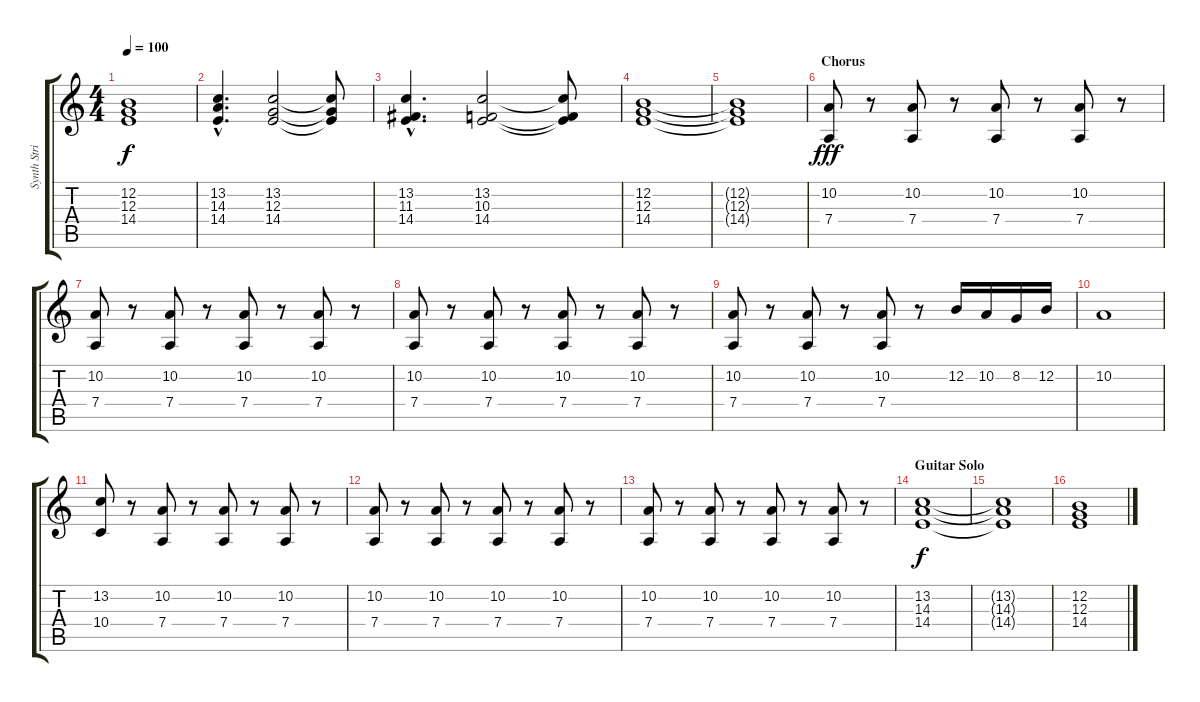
\track ("Synth Strings" "Synth Stri") {instrument stringensemble1}
\staff {score tabs}
\tuning (E4 B3 G3 D3 A2 E2) {hide}
\ts (4 4)
\tempo 100
\clef g2
\ks c
(12.2{t} 12.3{t} 14.4{t}).1{dy f} |
(13.2{hac} 14.3{hac} 14.4{hac}).4{d} (13.2 12.3 14.4).2 (13.2{t} 12.3{t} 14.4{t}).8 |
(13.2{hac} 11.3{hac} 14.4{hac}).4{d} (13.2 10.3 14.4).2 (13.2{t} 10.3{t} 14.4{t}).8 |
(12.2 12.3 14.4).1 |
(12.2{t} 12.3{t} 14.4{t}).1 |
\section ("" "Chorus")
(10.2 7.4).8{dy fff} r.8 (10.2 7.4).8 r.8 (10.2 7.4).8 r.8 (10.2 7.4).8 r.8 |
(10.2 7.4).8 r.8 (10.2 7.4).8 r.8 (10.2 7.4).8 r.8 (10.2 7.4).8 r.8 |
(10.2 7.4).8 r.8 (10.2 7.4).8 r.8 (10.2 7.4).8 r.8 (10.2 7.4).8 r.8 |
(10.2 7.4).8 r.8 (10.2 7.4).8 r.8 (10.2 7.4).8 r.8 12.2.16 10.2.16 8.2.16 12.2.16 |
10.2.1 |
(13.2 10.4).8 r.8 (10.2 7.4).8 r.8 (10.2 7.4).8 r.8 (10.2 7.4).8 r.8 |
(10.2 7.4).8 r.8 (10.2 7.4).8 r.8 (10.2 7.4).8 r.8 (10.2 7.4).8 r.8 |
(10.2 7.4).8 r.8 (10.2 7.4).8 r.8 (10.2 7.4).8 r.8 (10.2 7.4).8 r.8 |
\section ("" "Guitar Solo")
(13.2 14.3 14.4).1{dy f} |
(13.2{t} 14.3{t} 14.4{t}).1 |
(12.2 12.3 14.4).1
